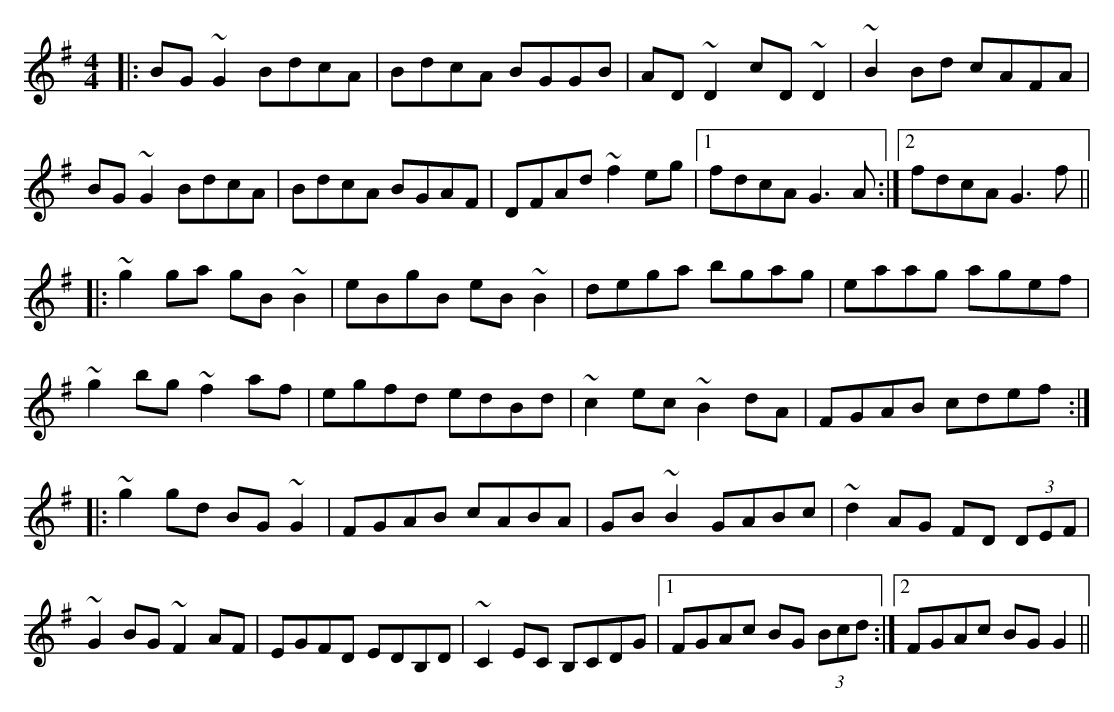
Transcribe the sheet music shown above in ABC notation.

X:1
M:4/4
K:G
|:BG~G2 BdcA|BdcA BGGB|AD~D2 cD~D2|~B2 Bd cAFA|
BG~G2 BdcA|BdcA BGAF|DFAd ~f2 eg|1 fdcA G3A:|2 fdcA G3f||
|:~g2 ga gB~B2|eBgB eB ~B2|dega bgag|eaag agef|
~g2bg ~f2 af|egfd edBd|~c2 ec ~B2 dA|FGAB cdef:|
|:~g2 gd BG ~G2|FGAB cABA|GB ~B2 GABc|~d2 AG FD (3DEF|
~G2 BG ~F2 AF|EGFD EDB,D|~C2 EC B,CDG|1 FGAc BG (3Bcd:|2 FGAc BG G2||
